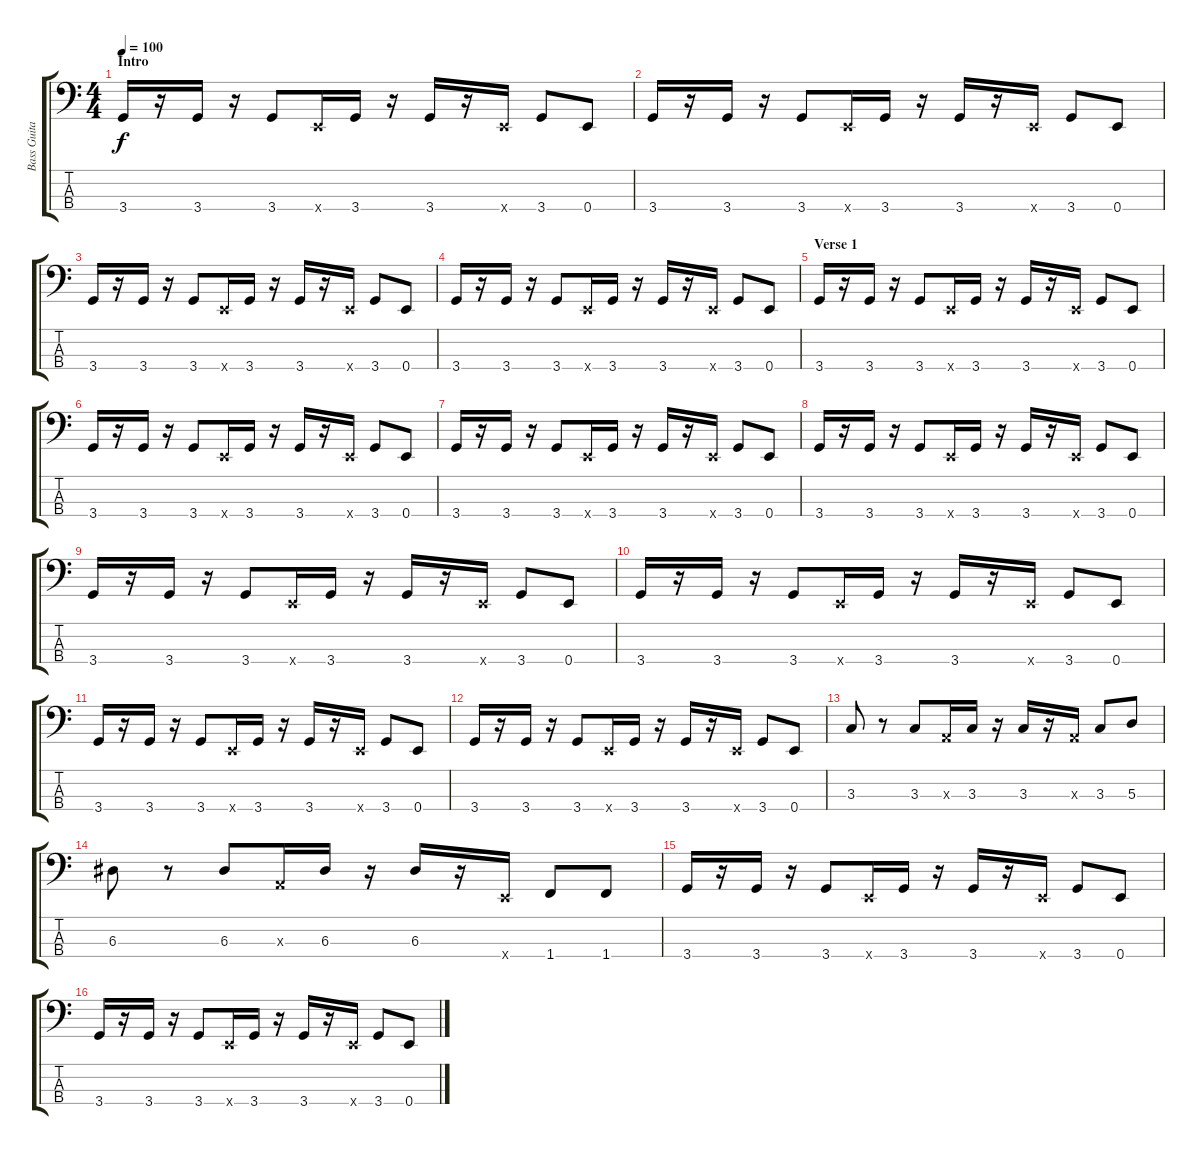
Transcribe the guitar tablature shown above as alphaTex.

\track ("Bass Guitar" "Bass Guita") {instrument electricbassfinger}
\staff {score tabs}
\tuning (G2 D2 A1 E1) {hide}
\ts (4 4)
\section ("" "Intro")
\tempo 100
\clef f4
\ks c
3.4.16{dy f instrument electricbassfinger} r.16 3.4.16 r.16 3.4.8 0.4{x}.16 3.4.16 r.16 3.4.16 r.16 0.4{x}.16 3.4.8 0.4.8 |
3.4.16 r.16 3.4.16 r.16 3.4.8 0.4{x}.16 3.4.16 r.16 3.4.16 r.16 0.4{x}.16 3.4.8 0.4.8 |
3.4.16 r.16 3.4.16 r.16 3.4.8 0.4{x}.16 3.4.16 r.16 3.4.16 r.16 0.4{x}.16 3.4.8 0.4.8 |
3.4.16 r.16 3.4.16 r.16 3.4.8 0.4{x}.16 3.4.16 r.16 3.4.16 r.16 0.4{x}.16 3.4.8 0.4.8 |
\section ("" "Verse 1")
3.4.16 r.16 3.4.16 r.16 3.4.8 0.4{x}.16 3.4.16 r.16 3.4.16 r.16 0.4{x}.16 3.4.8 0.4.8 |
3.4.16 r.16 3.4.16 r.16 3.4.8 0.4{x}.16 3.4.16 r.16 3.4.16 r.16 0.4{x}.16 3.4.8 0.4.8 |
3.4.16 r.16 3.4.16 r.16 3.4.8 0.4{x}.16 3.4.16 r.16 3.4.16 r.16 0.4{x}.16 3.4.8 0.4.8 |
3.4.16 r.16 3.4.16 r.16 3.4.8 0.4{x}.16 3.4.16 r.16 3.4.16 r.16 0.4{x}.16 3.4.8 0.4.8 |
3.4.16 r.16 3.4.16 r.16 3.4.8 0.4{x}.16 3.4.16 r.16 3.4.16 r.16 0.4{x}.16 3.4.8 0.4.8 |
3.4.16 r.16 3.4.16 r.16 3.4.8 0.4{x}.16 3.4.16 r.16 3.4.16 r.16 0.4{x}.16 3.4.8 0.4.8 |
3.4.16 r.16 3.4.16 r.16 3.4.8 0.4{x}.16 3.4.16 r.16 3.4.16 r.16 0.4{x}.16 3.4.8 0.4.8 |
3.4.16 r.16 3.4.16 r.16 3.4.8 0.4{x}.16 3.4.16 r.16 3.4.16 r.16 0.4{x}.16 3.4.8 0.4.8 |
3.3.8 r.8 3.3.8 0.3{x}.16 3.3.16 r.16 3.3.16 r.16 0.3{x}.16 3.3.8 5.3.8 |
6.3.8 r.8 6.3.8 0.3{x}.16 6.3.16 r.16 6.3.16 r.16 0.4{x}.16 1.4.8 1.4.8 |
3.4.16 r.16 3.4.16 r.16 3.4.8 0.4{x}.16 3.4.16 r.16 3.4.16 r.16 0.4{x}.16 3.4.8 0.4.8 |
3.4.16 r.16 3.4.16 r.16 3.4.8 0.4{x}.16 3.4.16 r.16 3.4.16 r.16 0.4{x}.16 3.4.8 0.4.8
